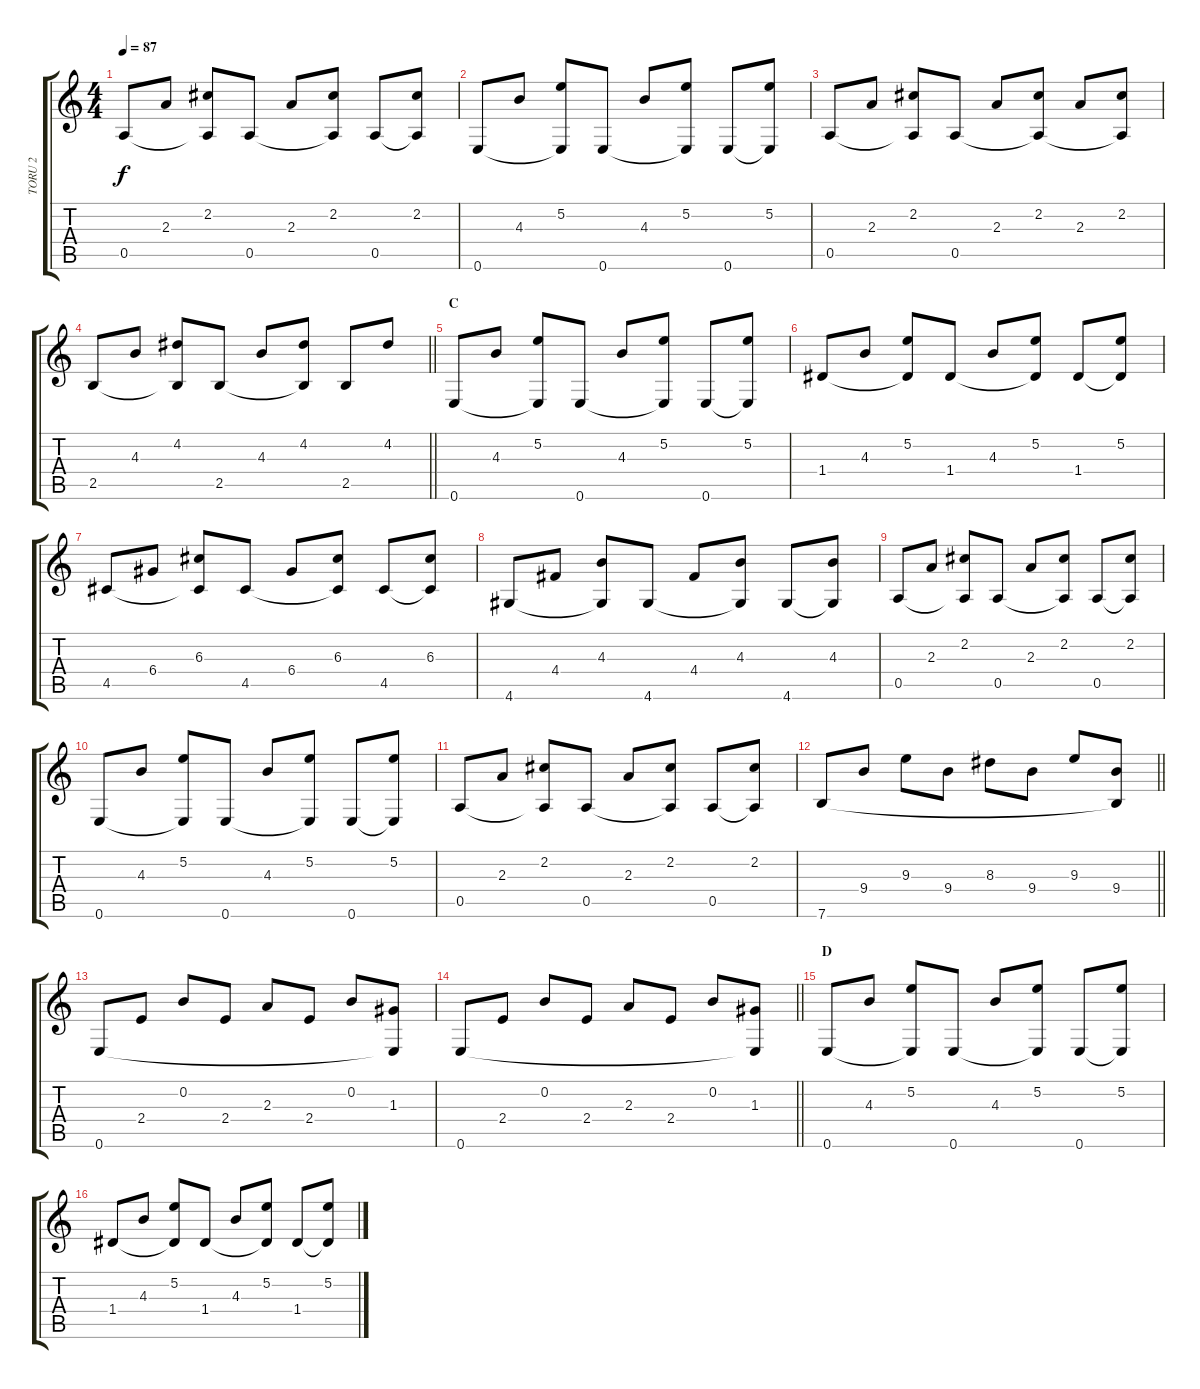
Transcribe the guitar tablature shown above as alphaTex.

\track ("TORU 2" "TORU 2") {instrument acousticguitarsteel}
\staff {score tabs}
\tuning (E4 B3 G3 D3 A2 E2) {hide}
\ts (4 4)
\tempo 87
\clef g2
\ks c
0.5.8{dy f} 2.3.8 (2.2 0.5{t}).8 0.5.8 2.3.8 (2.2 0.5{t}).8 0.5.8 (2.2 0.5{t}).8 |
0.6.8 4.3.8 (5.2 0.6{t}).8 0.6.8 4.3.8 (5.2 0.6{t}).8 0.6.8 (5.2 0.6{t}).8 |
0.5.8 2.3.8 (2.2 0.5{t}).8 0.5.8 2.3.8 (2.2 0.5{t}).8 2.3.8 (2.2 0.5{t}).8 |
\barLineRight lightlight
2.5.8 4.3.8 (4.2 2.5{t}).8 2.5.8 4.3.8 (4.2 2.5{t}).8 2.5.8 4.2.8 |
\section ("" "C")
0.6.8 4.3.8 (5.2 0.6{t}).8 0.6.8 4.3.8 (5.2 0.6{t}).8 0.6.8 (5.2 0.6{t}).8 |
1.4.8 4.3.8 (5.2 1.4{t}).8 1.4.8 4.3.8 (5.2 1.4{t}).8 1.4.8 (5.2 1.4{t}).8 |
4.5.8 6.4.8 (6.3 4.5{t}).8 4.5.8 6.4.8 (6.3 4.5{t}).8 4.5.8 (6.3 4.5{t}).8 |
4.6.8 4.4.8 (4.3 4.6{t}).8 4.6.8 4.4.8 (4.3 4.6{t}).8 4.6.8 (4.3 4.6{t}).8 |
0.5.8 2.3.8 (2.2 0.5{t}).8 0.5.8 2.3.8 (2.2 0.5{t}).8 0.5.8 (2.2 0.5{t}).8 |
0.6.8 4.3.8 (5.2 0.6{t}).8 0.6.8 4.3.8 (5.2 0.6{t}).8 0.6.8 (5.2 0.6{t}).8 |
0.5.8 2.3.8 (2.2 0.5{t}).8 0.5.8 2.3.8 (2.2 0.5{t}).8 0.5.8 (2.2 0.5{t}).8 |
\barLineRight lightlight
7.6.8 9.4.8 9.3.8 9.4.8 8.3.8 9.4.8 9.3.8 (9.4 7.6{t}).8 |
0.6.8 2.4.8 0.2.8 2.4.8 2.3.8 2.4.8 0.2.8 (1.3 0.6{t}).8 |
\barLineRight lightlight
0.6.8 2.4.8 0.2.8 2.4.8 2.3.8 2.4.8 0.2.8 (1.3 0.6{t}).8 |
\section ("" "D")
0.6.8 4.3.8 (5.2 0.6{t}).8 0.6.8 4.3.8 (5.2 0.6{t}).8 0.6.8 (5.2 0.6{t}).8 |
1.4.8 4.3.8 (5.2 1.4{t}).8 1.4.8 4.3.8 (5.2 1.4{t}).8 1.4.8 (5.2 1.4{t}).8
